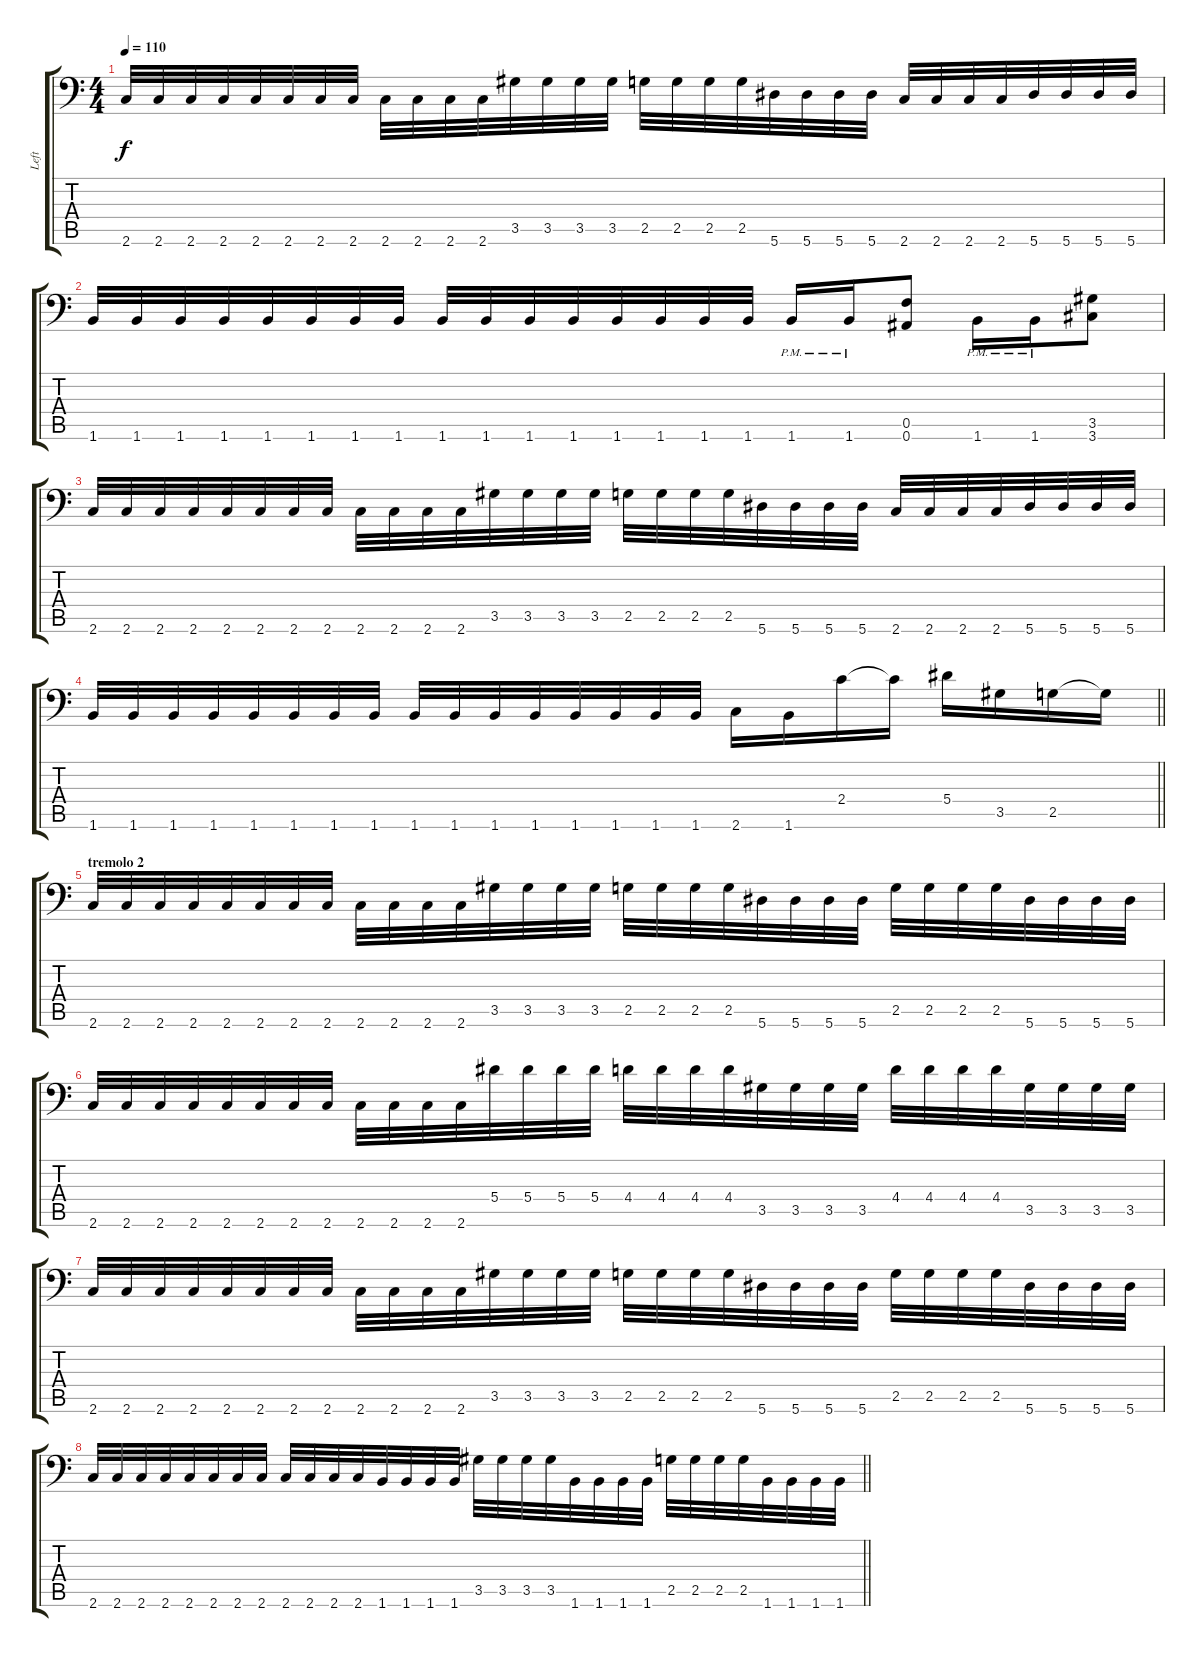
\track ("Left" "Left") {instrument distortionguitar}
\staff {score tabs}
\tuning (C4 G3 Eb3 Bb2 F2 Bb1) {hide}
\ts (4 4)
\tempo 110
\clef f4
\ks c
2.6.32{dy f} 2.6.32 2.6.32 2.6.32 2.6.32 2.6.32 2.6.32 2.6.32 2.6.32 2.6.32 2.6.32 2.6.32 3.5.32 3.5.32 3.5.32 3.5.32 2.5.32 2.5.32 2.5.32 2.5.32 5.6.32 5.6.32 5.6.32 5.6.32 2.6.32 2.6.32 2.6.32 2.6.32 5.6.32 5.6.32 5.6.32 5.6.32 |
1.6.32 1.6.32 1.6.32 1.6.32 1.6.32 1.6.32 1.6.32 1.6.32 1.6.32 1.6.32 1.6.32 1.6.32 1.6.32 1.6.32 1.6.32 1.6.32 1.6{pm}.16 1.6{pm}.16 (0.5 0.6).8 1.6{pm}.16 1.6{pm}.16 (3.5 3.6).8 |
2.6.32 2.6.32 2.6.32 2.6.32 2.6.32 2.6.32 2.6.32 2.6.32 2.6.32 2.6.32 2.6.32 2.6.32 3.5.32 3.5.32 3.5.32 3.5.32 2.5.32 2.5.32 2.5.32 2.5.32 5.6.32 5.6.32 5.6.32 5.6.32 2.6.32 2.6.32 2.6.32 2.6.32 5.6.32 5.6.32 5.6.32 5.6.32 |
\barLineRight lightlight
1.6.32 1.6.32 1.6.32 1.6.32 1.6.32 1.6.32 1.6.32 1.6.32 1.6.32 1.6.32 1.6.32 1.6.32 1.6.32 1.6.32 1.6.32 1.6.32 2.6.16 1.6.16 2.4.16 2.4{t}.16 5.4.16 3.5.16 2.5.16 2.5{t}.16 |
\section ("" "tremolo 2")
2.6.32 2.6.32 2.6.32 2.6.32 2.6.32 2.6.32 2.6.32 2.6.32 2.6.32 2.6.32 2.6.32 2.6.32 3.5.32 3.5.32 3.5.32 3.5.32 2.5.32 2.5.32 2.5.32 2.5.32 5.6.32 5.6.32 5.6.32 5.6.32 2.5.32 2.5.32 2.5.32 2.5.32 5.6.32 5.6.32 5.6.32 5.6.32 |
2.6.32 2.6.32 2.6.32 2.6.32 2.6.32 2.6.32 2.6.32 2.6.32 2.6.32 2.6.32 2.6.32 2.6.32 5.4.32 5.4.32 5.4.32 5.4.32 4.4.32 4.4.32 4.4.32 4.4.32 3.5.32 3.5.32 3.5.32 3.5.32 4.4.32 4.4.32 4.4.32 4.4.32 3.5.32 3.5.32 3.5.32 3.5.32 |
2.6.32 2.6.32 2.6.32 2.6.32 2.6.32 2.6.32 2.6.32 2.6.32 2.6.32 2.6.32 2.6.32 2.6.32 3.5.32 3.5.32 3.5.32 3.5.32 2.5.32 2.5.32 2.5.32 2.5.32 5.6.32 5.6.32 5.6.32 5.6.32 2.5.32 2.5.32 2.5.32 2.5.32 5.6.32 5.6.32 5.6.32 5.6.32 |
\barLineRight lightlight
2.6.32 2.6.32 2.6.32 2.6.32 2.6.32 2.6.32 2.6.32 2.6.32 2.6.32 2.6.32 2.6.32 2.6.32 1.6.32 1.6.32 1.6.32 1.6.32 3.5.32 3.5.32 3.5.32 3.5.32 1.6.32 1.6.32 1.6.32 1.6.32 2.5.32 2.5.32 2.5.32 2.5.32 1.6.32 1.6.32 1.6.32 1.6.32
